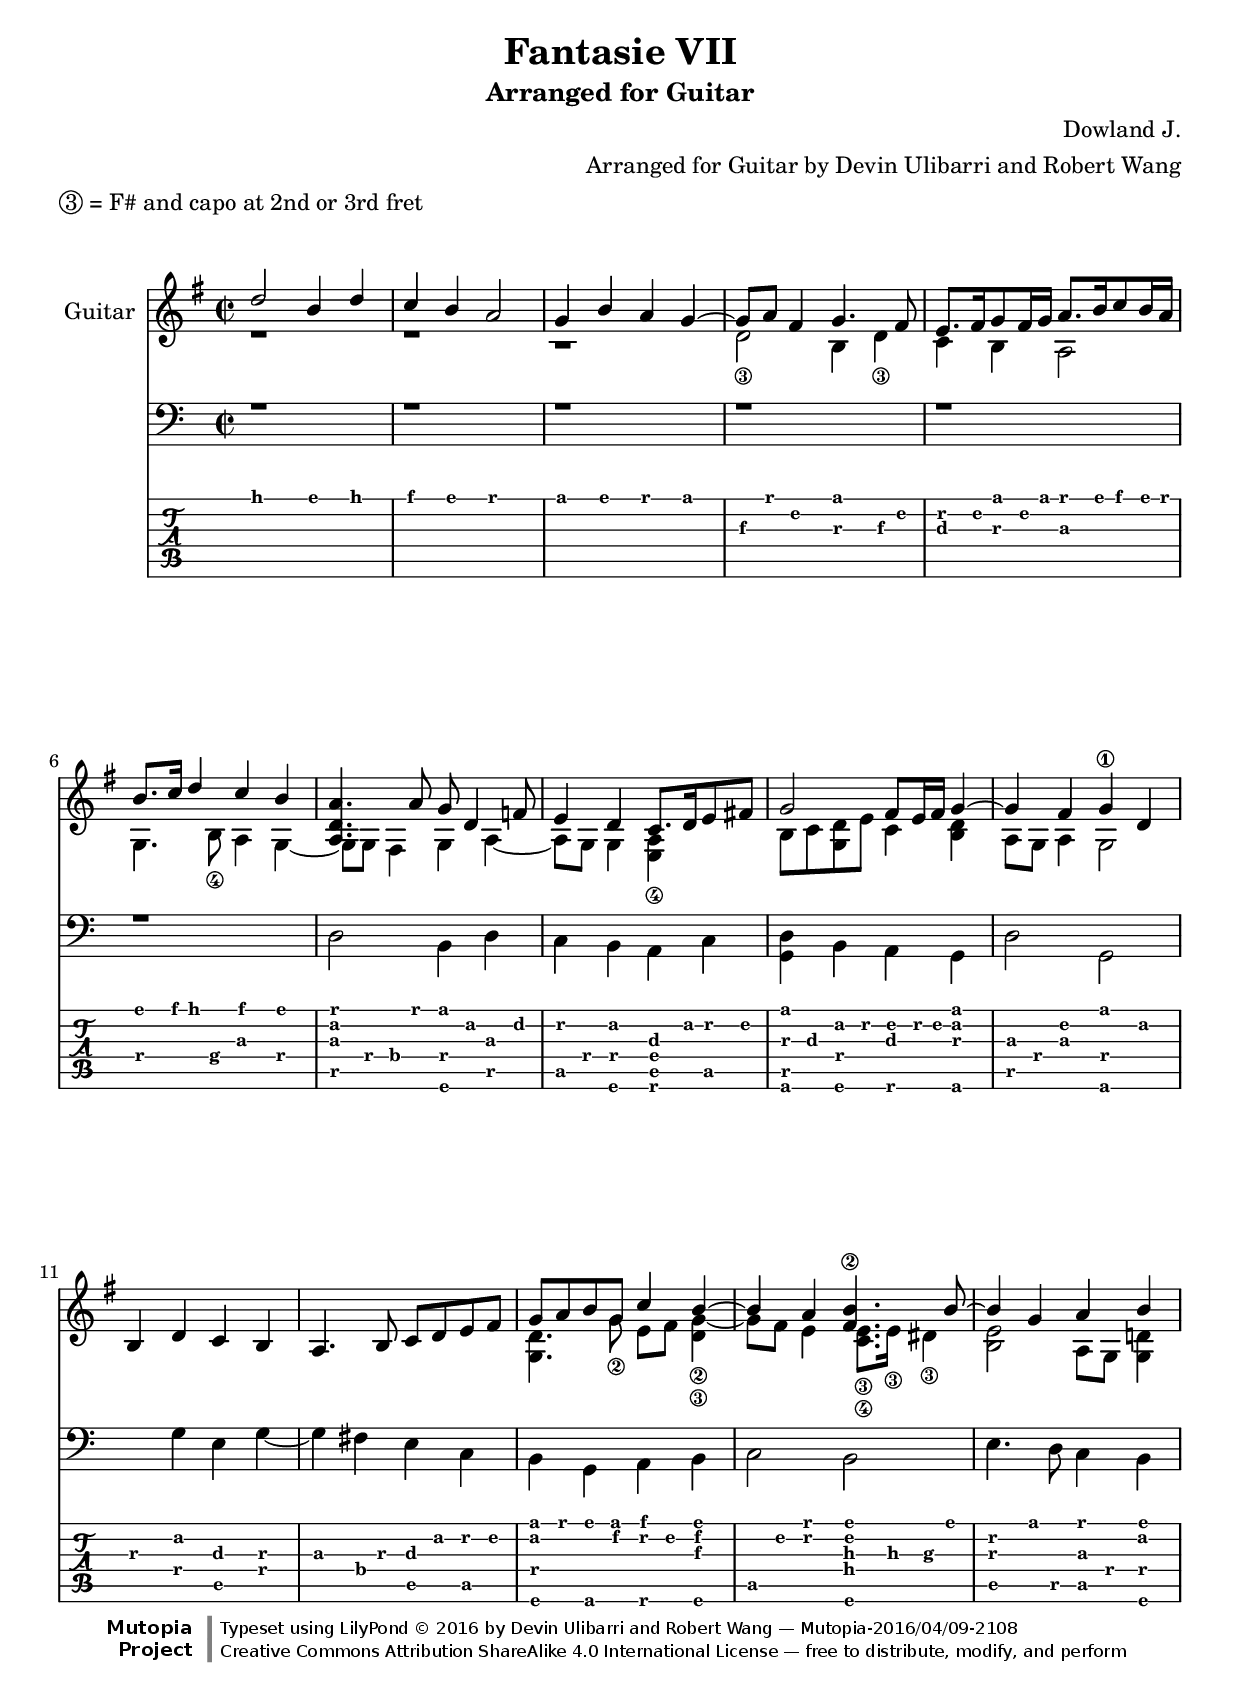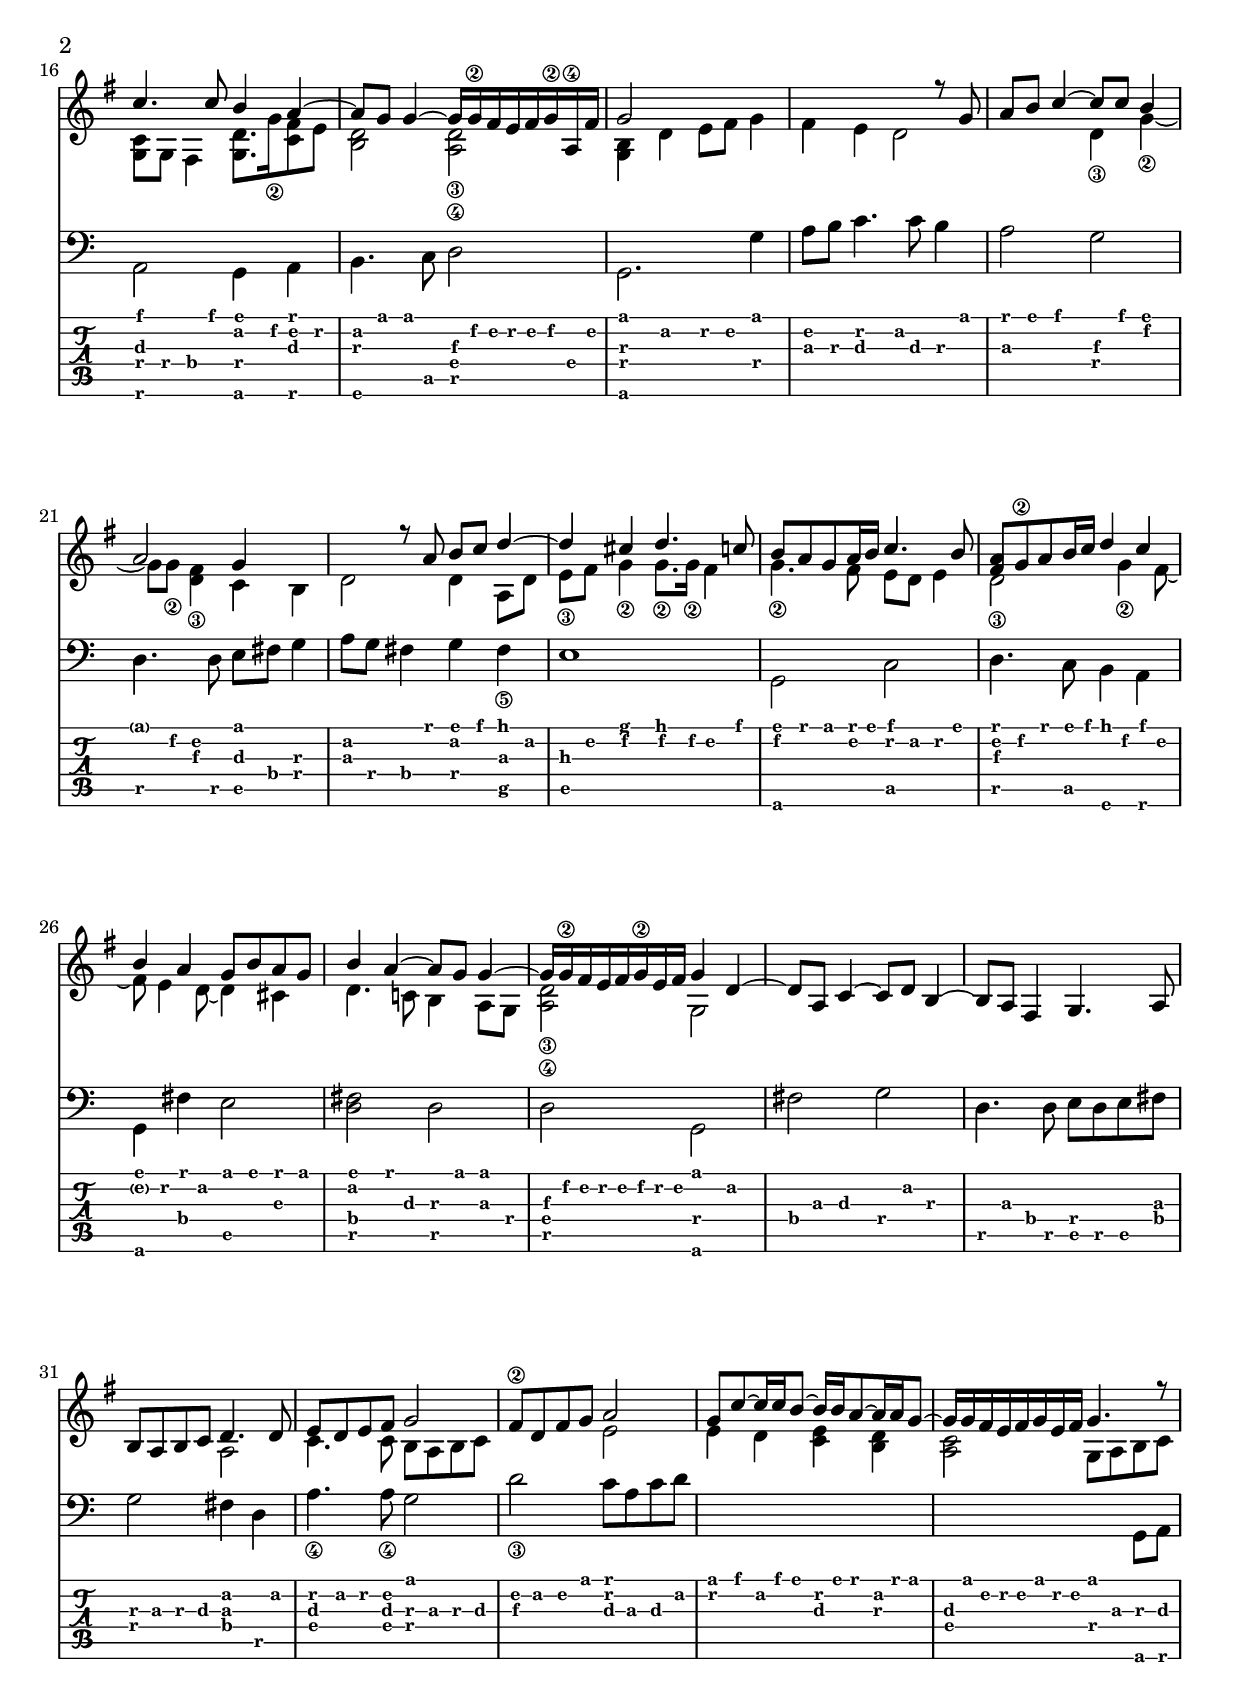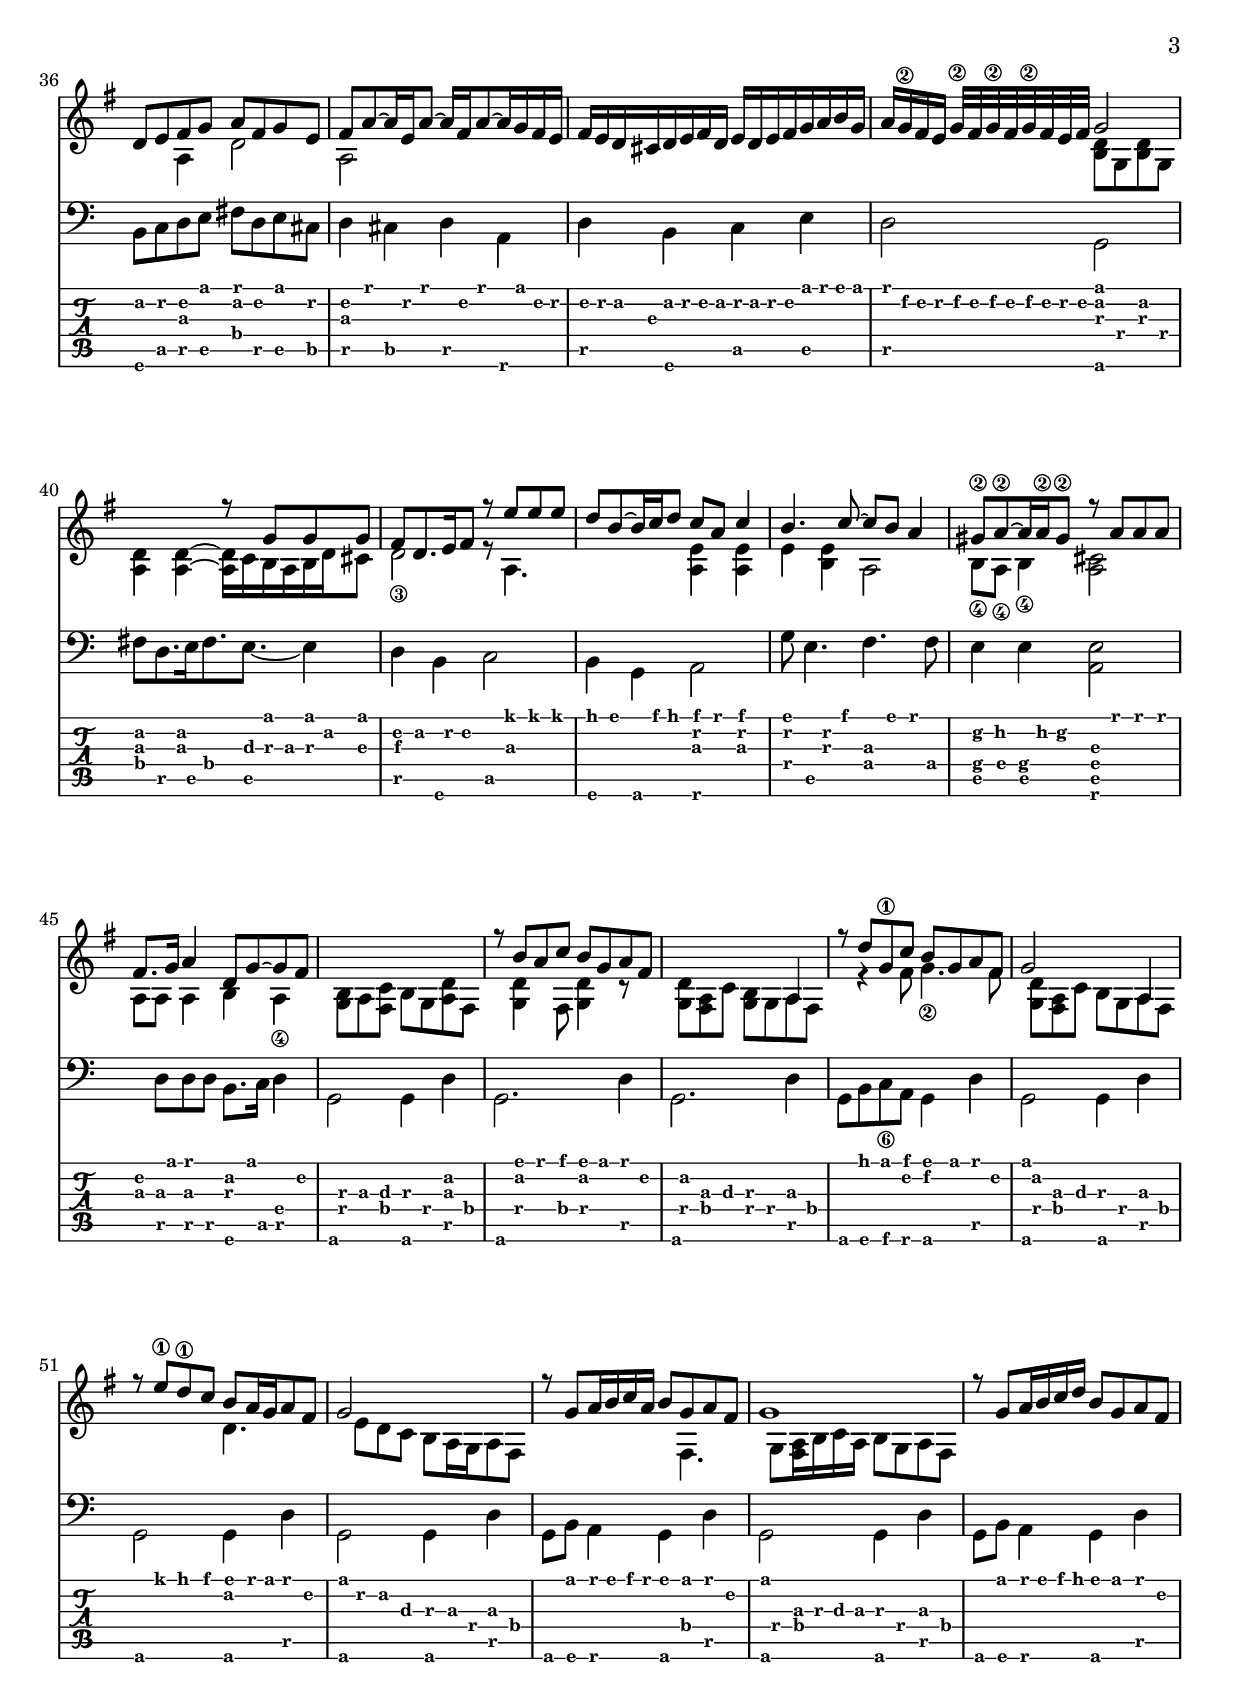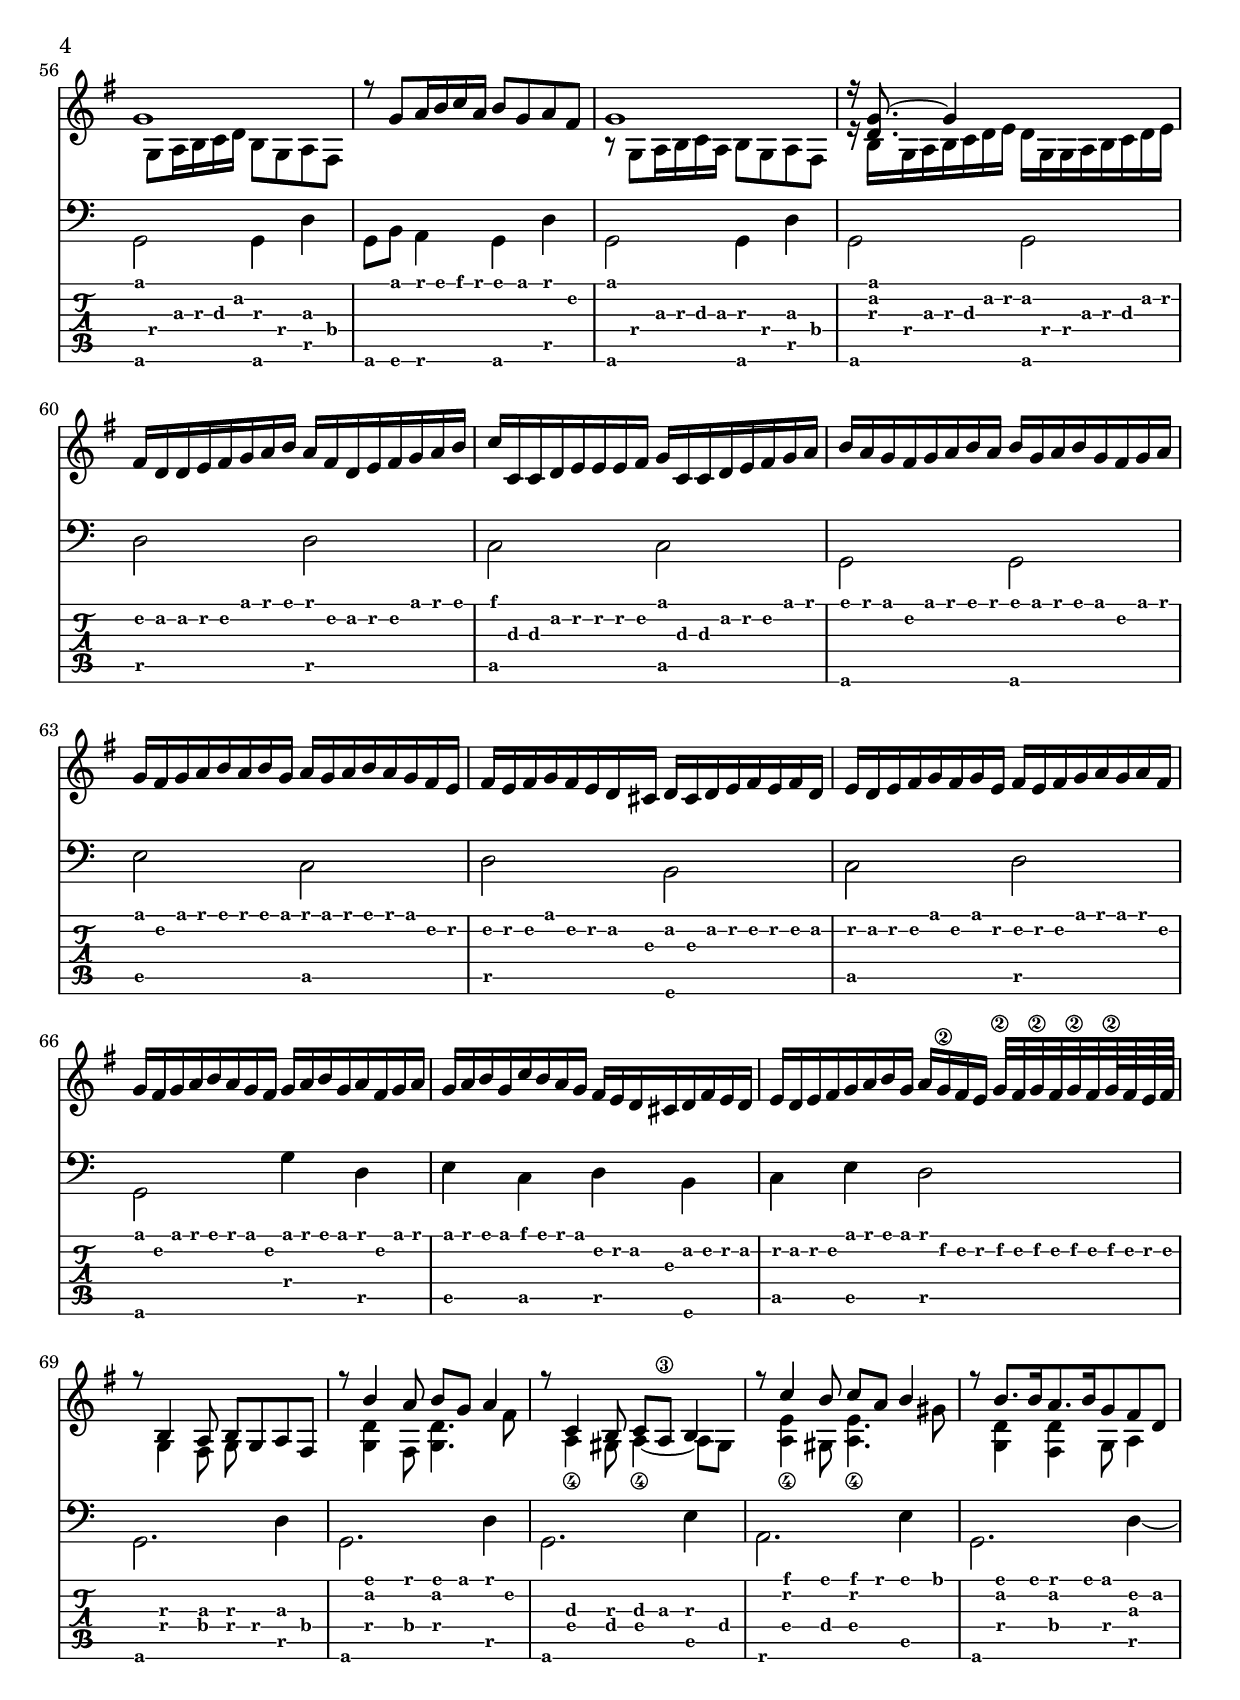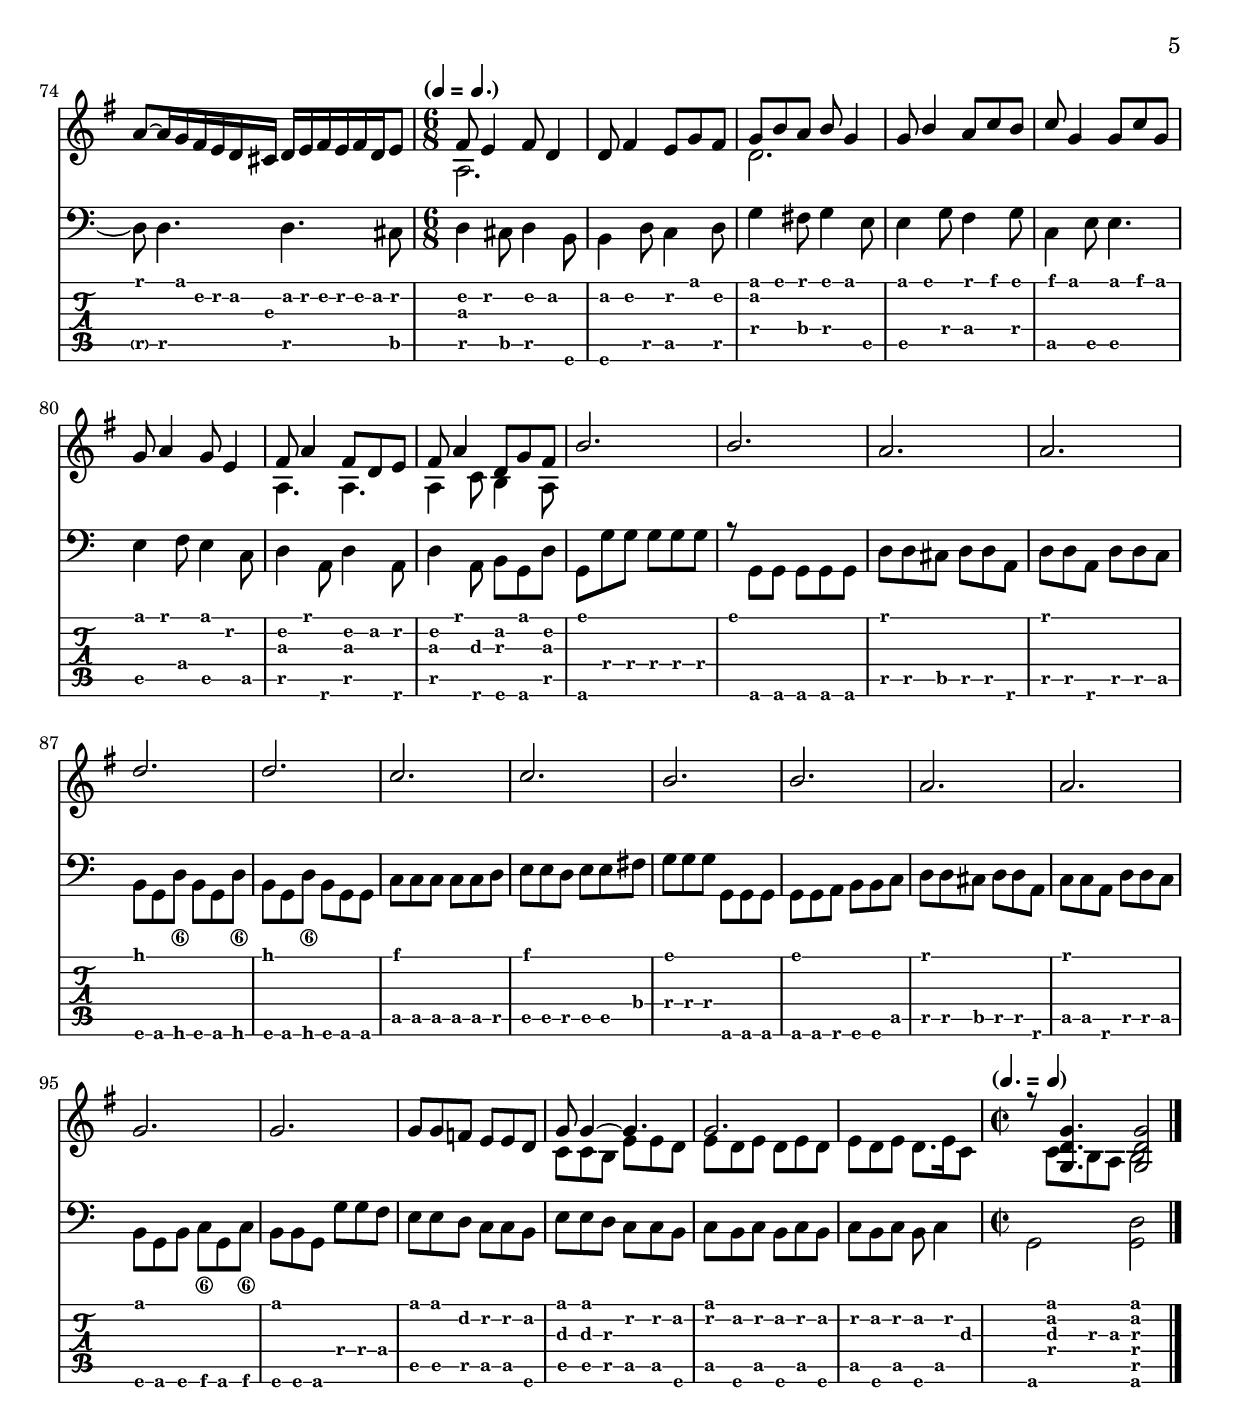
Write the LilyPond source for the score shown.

\version "2.18.2"

\header {
  title = "Fantasie VII"
  subtitle = "Arranged for Guitar"
  composer = "Dowland J."
  piece = \markup { \circle 3 = "F#" and capo at 2nd or 3rd fret } % tune g down 1/2 step to f#, then capo at 3rd fret
  arranger = "Arranged for Guitar by Devin Ulibarri and Robert Wang"
  opus = ""
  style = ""
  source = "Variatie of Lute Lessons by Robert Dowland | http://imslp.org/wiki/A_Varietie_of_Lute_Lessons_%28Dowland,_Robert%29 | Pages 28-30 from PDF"
  date = ""
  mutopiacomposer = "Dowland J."
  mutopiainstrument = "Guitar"
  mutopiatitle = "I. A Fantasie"
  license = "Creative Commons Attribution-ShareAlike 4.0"
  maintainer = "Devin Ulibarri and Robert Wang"
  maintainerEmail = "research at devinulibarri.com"

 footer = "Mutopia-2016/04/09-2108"
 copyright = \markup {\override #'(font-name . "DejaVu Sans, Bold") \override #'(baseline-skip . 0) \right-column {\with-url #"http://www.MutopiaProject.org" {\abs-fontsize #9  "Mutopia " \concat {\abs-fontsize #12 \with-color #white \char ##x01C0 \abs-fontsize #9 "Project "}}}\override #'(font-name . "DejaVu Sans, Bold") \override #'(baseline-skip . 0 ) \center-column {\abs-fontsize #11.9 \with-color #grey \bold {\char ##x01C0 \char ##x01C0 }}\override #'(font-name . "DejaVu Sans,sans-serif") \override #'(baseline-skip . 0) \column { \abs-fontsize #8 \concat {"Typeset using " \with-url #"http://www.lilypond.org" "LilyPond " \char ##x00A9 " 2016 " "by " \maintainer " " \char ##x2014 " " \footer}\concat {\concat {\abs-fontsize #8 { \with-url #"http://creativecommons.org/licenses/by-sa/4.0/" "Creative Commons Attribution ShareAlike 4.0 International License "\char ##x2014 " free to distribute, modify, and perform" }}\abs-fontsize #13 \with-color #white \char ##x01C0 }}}
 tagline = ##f
}

\paper {
  % add space between composer/opus markup and first staff
  markup-system-spacing #'padding = #3
  % add a little space between composer and opus
  markup-markup-spacing #'padding = #1.2
  top-margin = #8
  bottom-margin = #12
}

mbreak = {} % { \break }
global = {
  \time 2/2
  \key g \major
}

%% C with slash -------------------------------
cWithSlash = \markup {
  \combine \roman C \translate #'(0.6 . -0.4) \draw-line #'(0 . 2.0)
}
%% Span -----------------------------------
%% Syntax: \bbarre #"text" { notes } - text = any number of box
bbarre =
#(define-music-function (barre location str music) (string? ly:music?)
   (let ((elts (extract-named-music music '(NoteEvent EventChord))))
     (if (pair? elts)
         (let ((first-element (first elts))
               (last-element (last elts)))
           (set! (ly:music-property first-element 'articulations)
                 (cons (make-music 'TextSpanEvent 'span-direction -1)
                       (ly:music-property first-element 'articulations)))
           (set! (ly:music-property last-element 'articulations)
                 (cons (make-music 'TextSpanEvent 'span-direction 1)
                       (ly:music-property last-element 'articulations))))))
   #{
       \once \override TextSpanner.font-size = #-2
       \once \override TextSpanner.font-shape = #'upright
       \once \override TextSpanner.staff-padding = #3
       \once \override TextSpanner.style = #'line
       \once \override TextSpanner.to-barline = ##f
       \once \override TextSpanner.bound-details =
            #`((left
                (text . ,#{ \markup { \draw-line #'( 0 . -.5) } #})
                (Y . 0)
                (padding . 0.25)
                (attach-dir . -2))
               (right
                (text . ,#{ \markup { \cWithSlash #str } #})
                (Y . 0)
                (padding . 0.25)
                (attach-dir . 2)))
%% uncomment this line for make full barred
      % \once \override TextSpanner.bound-details.left.text = \markup{"B" #str}
      $music
   #})

#(define RH rightHandFinger)

upperVoice = \relative c'' {
  \voiceOne
  \slurUp
  \tieUp 
  \stemUp
  \set stringNumberOrientations = #'(up)
  \set fingeringOrientations = #'(up)
  \override TextSpanner.bound-details.left.stencil-align-dir-y = #CENTER
  \override TextSpanner.dash-fraction = #0.3
  \override TextSpanner.dash-period = #1
  d2 b4 d | %measure 1
  c b a2 |
  g4 b a g~ | 
  g8 a fis4 g4. fis8 |
  e8. fis16 g8 fis16 g a8. b16 c8 b16 a | 
  b8. c16 d4 c4 b4 | %measure 6
  <a d, a>4. a8 g d4 f8 | 
  e4 d c8. d16 e8 fis! |
  g2 fis8 e16 fis g4~ | 
  g4 fis g-\1 d | 
  b d c b | %measure 11
  a4. b8 c d e fis | 
  g a b g c4 b4~ |
  b a <b fis-\2>4. b8~ |
  b4 g a b | 
  c4. c8 b4 a~ | 
  a8 g g4~ g16 g-\2 fis e fis g-\2 a,-\4 fis' | %measure  17
  g2 s2 | 
  s2 s4 r8 g8 | 
  a b c4~ c8 c8 b4 | 
  a2 g4 s4 | %measure 21
  s4 r8 a b c d4~ |  %measure 22
  d4 cis d4. c8 | 
  b a g a16 b c4. b8 | 
  <a fis>8 g-\2 a b16 c d4 c | 
  b a g8 b a g |  %measure 26
  b4 a~ a8 g g4~| 
  g16 g-\2 fis e fis g-\2 e fis g4 d~ | %measure 28; this is where the Faber version diverged by a half note's length
  d8 a c4~ c8 d b4~ | 
  b8 a fis4 g4. a8 | 
  b8 a b c d4. d8 |  %measure 31
  e8 d e fis g2 |  %measure 32
  fis8-\2 d fis g a2 |
  g8 c~ c16 c b8~  b16 b a8~ a16 a g8~ |
  g16 g fis e fis g e fis g4. r8 |
  d8 e fis g a8 fis g e | %measure 36
  fis8 a~ a16 e a8~ a16 fis a8~ a16 g fis e |  %measure 37
  fis16 e d cis d e fis d e d e fis g a b g | 
  a16 g-\2 fis e g32-\2 fis g-\2 fis g-\2 fis e fis g2 | %measure 39
  s2 r8 g g g |
  fis8 d8. e16 fis8 r e' e e |  %measure 41
  d8 b~ b16 c d8 c a c4 | %measure 42
  b4. c8~ c b a4 |
  gis8-\2 a-\2~ a16 a-\2 gis8-\2 r8 a a a | %measure 44
  fis8. g16 a4 d,8 g8~ g8 fis | 
  s1 | %measure 46
  r8 b a c b g a fis |
  s8 s4 s4. a,4 |
  r8 d'8 g,-\1 c b g a8 fis |
  g2 s4 a, |
  r8 e''8-\1 d-\1 c b a16 g a8 fis | %measure 51
  g2 s2 |
  r8 g a16 b c a b8 g a fis |
  g1 | 
  r8 g a16 b c d b8 g a fis | %measure 55
  g1 | 
  r8 g a16 b c a b8 g a fis | %Original Tab: r8 g a16 b c b b8 g a fis |
  g1 | 
  r16 <g d>8.~ g4 s2 | %measure 59
  fis16 d d e fis g a b a fis d e fis g a b |
  c c, c d e e e fis g c, c d e fis g a | %measure 61
  b a g fis g a b a b g a b g fis g a |
  g fis g a b a b g a g a b a g fis e |
  fis e fis g fis e d cis d cis d e fis e fis d | %measure 64
  e d e fis g fis g e fis e fis g a g a fis |
  g fis g a b a g fis g a b g a fis g a | %measure 66
  g a b g c b a g fis e d cis d fis e d |
  e d e fis g a b g a g-\2 fis e g32-\2 fis g-\2 fis g-\2 fis g64-\2 fis e fis |
  r8 b,4 a8 b g a8 fis8 | %measure 69
  r8 b'4 a8 b g a4 |
  r8 c,4 b8 c a-\3 b4 |
  r8 c'4 b8 c a b4 |
  r8 b8. b16 a8. b16 g8 fis d | %measure 73
  a'8~ a16 g fis e d cis d e fis e fis d e8 |
  \time 6/8
  \tempo \markup {
    \concat {
      (
      \smaller \general-align #Y #DOWN \note #"4" #1
      " = "
      \smaller \general-align #Y #DOWN \note #"4." #1
      )
    }
  }
  fis8 e4 fis8 d4 |  %measure 75; start 6/8 time
  d8 fis4 e8 g fis | %measure 76
  g b a b g4 |
  g8 b4 a8 c b |
  c8 g4 g8 c g | 
  g8 a4 g8 e4 |
  fis8 a4 fis8 d e | 
  fis8 a4 d,8 g fis | %measure 82
  b2. |
  b2. |
  a2. | 
  a2. |
  d2. |
  d2. |
  c2. |
  c2. | %measure 90
  b2. | 
  b2. |
  a2. | 
  a2. | %measure 94
  g2. | 
  g2. |
  g8 g f e e d | 
  g8 g4~ g4. |
  g2. |
  \tempo \markup {
  }
  s4. s4. | %measure 100
   \time 2/2
  \tempo \markup {
    \concat {
      (
      \smaller \general-align #Y #DOWN \note #"4." #1
      " = "
      \smaller \general-align #Y #DOWN \note #"4" #1
      )
    }
  }
  r8 <d g g,>4. <d g g,>2 \bar "|."
}


lowerVoice = \relative c {
  \voiceThree
  \slurDown
  \stemDown
  \tieDown
  \set stringNumberOrientations = #'(down)
  \set fingeringOrientations = #'(down)
  \override TextSpanner.bound-details.left.stencil-align-dir-y = #CENTER
  \override TextSpanner.dash-fraction = #0.3
  \override TextSpanner.dash-period = #1
  r1 |
  r1 |
  r1 |
  r1 |
  r1 |
  r1 | %measure 6
  d2 b4 d | %measure 7
  c4 b a c |
  <g d'>4 b a g |
  d'2 g, |
  s4 g' e g~ | %measure 11
  g4 fis e c |
  b4 g a b |
  c2 b |
  e4. d8 c4 b |
  a2 g4 a |
  b4. c8 d2 | %measure 17
  g,2. g'4 | %measure 18
  a8 b c4. c8 b4 |
  a2 g |
  d4. d8 e8 fis g4 |
  a8 g fis4 g fis-\5 | %measure 22
  e1 |
  g,2 c2 |
  d4. c8 b4 a |
  g4 fis' e2 | %measure 26
  <d fis>2 d |
  d2 g,2 | %measure 28
  fis'2 g |
  d4. d8 e d e fis |
  g2 fis4 d | %measure 31
  a'4.-\4 a8-\4 g2 |
  d'2-\3 c8 a c d |
  s1 |
  s2. g,,8 a |
  b8 c d e fis d e cis | %measure 36
  d4 cis d a |
  d4 b c e |
  d2 g, |
  fis'8 d8. e16 fis8. e8.~ e4 | %measure 40
  d4 b c2 |
  b4 g a2 |
  g'8 e4. f4. f8 | %measure 43
  e4 e <a, e'>2 | %measure 44
  s8 d d d b8. c16 d4 |
  g,2 g4 d'4 |
  g,2. d'4 | %measure 47
  g,2. d'4 | 
  g,8 b c-\6 a g4 d' |
  g,2 g4 d' |
  g,2 g4 d' |
  g,2 g4 d' | %measure 52
  g,8 b a4 g d' | 
  g,2 g4 d' |
  g,8 b a4 g d' | 
  g,2 g4 d' |
  g,8 b a4 g d' | %measure 57
  g,2 g4 d' |
  g,2 g2 | %measure 59, where the 32nd notes begin
  d'2 d |
  c2 c | %measure 61
  g2 g |
  e'2 c |
  d2 b | %measure 64
  c2 d |
  g,2 g'4 d | %measure 66
  e4 c d b |
  c4 e d2 | %Hard to read lute tab, I think this last one is rest; Chose half note length
  g,2. d'4 | %measure 69
  g,2. d'4 |
  g,2. e'4 |
  a,2. e'4 |
  g,2. d'4~ | %measure 73
  d8 d4. d4. cis8 | %...or a rest could be notated; r8 d4. d4. cis8; NOTE: If you look at lute tab closely, this d in bass seems to be between the top voice's 'a' and 'g' thus making me suspect this rhythm to be correct.
  d4 cis8 d4 b8 | %measure 75, where the 6/8 begins
  b4 d8 c4 d8 | %measure 76
  g4 fis8 g4 e8 |
  e4 g8 f4 g8 |
  c,4 e8 e4. |
  e4 f8 e4 c8 |
  d4 a8 d4 a8 |
  d4 a8 b g d' |  %measure 82
  g,8 g' g g g g |
  r8 g, g g g g |
  d'8 d cis d d a |
  d8 d a d d c |
  b8 g d'-\6 b g d'-\6 |
  b8 g d'-\6 b g g | %measure 88
  c8 c c c c d |
  e8 e d e e fis |
  g8 g g g, g g |
  g8 g a b b c |
  d8 d cis d d a |
  c8 c a d d c | %measure 94
  b8 g b c-\6 g c-\6 |
  b8 b g g' g f |
  e8 e d c c b |
  e8 e d c c b |
  c8 b c b c b |
  c8 b c b c4 | %measure 100
  g2 <d' g,>2 |
}

middleVoice = \relative c' {
  \voiceTwo
  \set stringNumberOrientations = #'(down)
  \set fingeringOrientations = #'(down)
  \override TextSpanner.bound-details.left.stencil-align-dir-y = #CENTER
  \override TextSpanner.font-size = #-5
  \override TextSpanner.dash-fraction = #0.3
  \override TextSpanner.dash-period = #1
  r1 | 
  r1 |
  r1 | 
  d2-\3 b4 d-\3 |
  c b a2 |
  g4. b8-\4 a4 g~ | %measure 6; imitation begins
  g8 g fis4 g4 a~ |
  a8 g g4 <a-\4 e> s4 |
  b8 c <d g,> e c4 <d b> |
  a8 g a4 g2 |
  s1 | %measure 11
  s1 |
  <d' g,>4. g8-\2 e fis <g-\2 d-\3>4~ |
  g8 fis e4 <e-\3 c-\4>8. e16-\3 dis4-\3 | %original tab from R. Dowland has a 'c' note on 4th string, but I cannot imagine this to be correct.
  <e b>2 a,8 g <d'! g,>4 |
  <c g>8 g fis4 <d' g,>8. g16-\2 <fis c>8 e |
  <d b>2 <d-\3 a-\4>2 | %measure 17
  <b g>4 d e8 fis g4 |
  fis4 e d2 |
  s2 d4-\3 g-\2~ |
  g8 g-\2 <fis d-\3>4 c4 b4 | %measure 21
  d2 d4 a8 d | %measure 22
  e8-\3 fis g4-\2 g8.-\2 g16-\2 fis4 |
  g4.-\2 fis8 e d e4 |
  d2-\3 s8 g4-\2 fis8~ |
  fis8 e4 d8~ d4 cis | %measure 26
  d4. c!8 b4 a8 g |
  <a-\4 d-\3>2-\3 g2 |
  s1 | %measure 29; The Faber diverges here
  s1 | 
  s2 a2 | %measure 31
  c4. c8 b8 a b c |
  s2 e2 |
  e4 d <e c>4 <d b>4 |
  <c a>2 g8 a b c | 
  s4 a4 d2 | % measure 36
  a2 s2 |
  s1 |
  s2 <d b>8 g, <d' b> g, |  % measure 39
  <d' a>4 \tieUp <d a>4~ <d a>16 \tieDown c b a b d cis8 | % measure 40; this measure needs fixed
  d2-\3 r8 a4. |
  s2 <e' a,>4 <e a,> | % measure 42
  e4 <e b> a,2 |
  b8-\4 a-\4 b4-\4 <cis a>2 |
  a8 a a4 b4 a-\4 |
  s8 <b g> a <c fis,> b8 g <a d> fis | % measure 46
  s8 <d' g,>4 fis,8 <d' g,>4 r8 s8 |
  s8 <d g,>8 <a fis> c <b g>8 g a fis |
  s8 r4 fis'8 g4.-\2 fis8 |
  s8 <d g,>8 <a fis> c b8 g a fis|
  s2 d'4. s8 | % measure 51
  s8 e d c b a16 g a8 fis |
  s2 s8 fis4. %r8 g d4 | 
  s8 g <a fis>16 b c a b8 g a fis |
  s2 s2 | % measure 55
  s8 g a16 b c d b8 g a fis |
  s1 |
  r8 g a16 b c a b8 g a fis |
  r16 b g a b c d e d g, g a b c d e | % measure 59
  s1 | 
  s1 | % measure 61
  s1 |
  s1 |
  s1 | % measure 64
  s1 | 
  s1 | % measure 66
  s1 |
  s1 |
  s8 g,4 fis8 g8 s4. | % measure 69
  s8 <d' g,>4 fis,8 <d' g,>4. fis8 | % MY_NOTES: r8 g,~ g fis r8 d'4. |
  s8 a,4-\4 gis8 a4-\4~ a8 gis8 |
  s8 <e' a,-\4>4 gis,8 <e' a,-\4>4. gis8 |
  s8 <d g,>4 <d fis,> g,8 a4 | % measure 73
  s1 |
  a2. | % measure 75
  s2. | % measure 76
  d2. |
  s2. |
  s2. |
  s2. |
  a4. a4. |
  a4 c8 b4 a8 | % measure 82
  s2. |
  s2. |
  s2. |
  s2. |
  s2. |
  s2. |
  s2. |
  s2. |
  s2. |
  s2. |
  s2. |
  s2. |
  s2. |
  s2. |
  s2. |
  c8 c b e e d |
  e8 d e d e d |
  e8 d e d8. e16 c8 |
  s8 c b a b2
}

\score {
  <<
    \new Staff = "Guitar" \with {
      midiInstrument = #"acoustic guitar (nylon)"
      instrumentName = #"Guitar"

      
%      \override StringNumber #'stencil = ##f
    } <<
      \global
      \clef "treble"

      \context Voice = "upperVoice" \upperVoice
      \context Voice = "middleVoice" \middleVoice
    
      
      
    >>
%%{
    % tabs are not completely developed
    
    \new Staff = "Guitar Bass" \with {
    }
      <<
      \clef "bass"
      
      \context Voice = "lowerVoice" \lowerVoice
      
      >>
    
    \new TabStaff = "Guitar tabs" \with {
      tablatureFormat = #fret-letter-tablature-format
      stringTunings = \stringTuning <g, c f a d' g'>
     % additionalBassStrings = \stringTuning <c, d, e, fis, g,>
      fretLabels = #'("a" "b" "r" "d" "e" "f" "g" "h" "i" "k")
    } <<
      \clef "tab"
      \global
      \context TabVoice = "upperVoice" \upperVoice
      \context TabVoice = "middleVoice" \middleVoice
      \context TabVoice = "lowerVoice" \lowerVoice
    >>
%}
  >>
  \layout {
      \context {
      \Score
    }
  }
  \midi {
    \context { \TabStaff \remove "Staff_performer" }
    \tempo 4 = 74
  }
}
